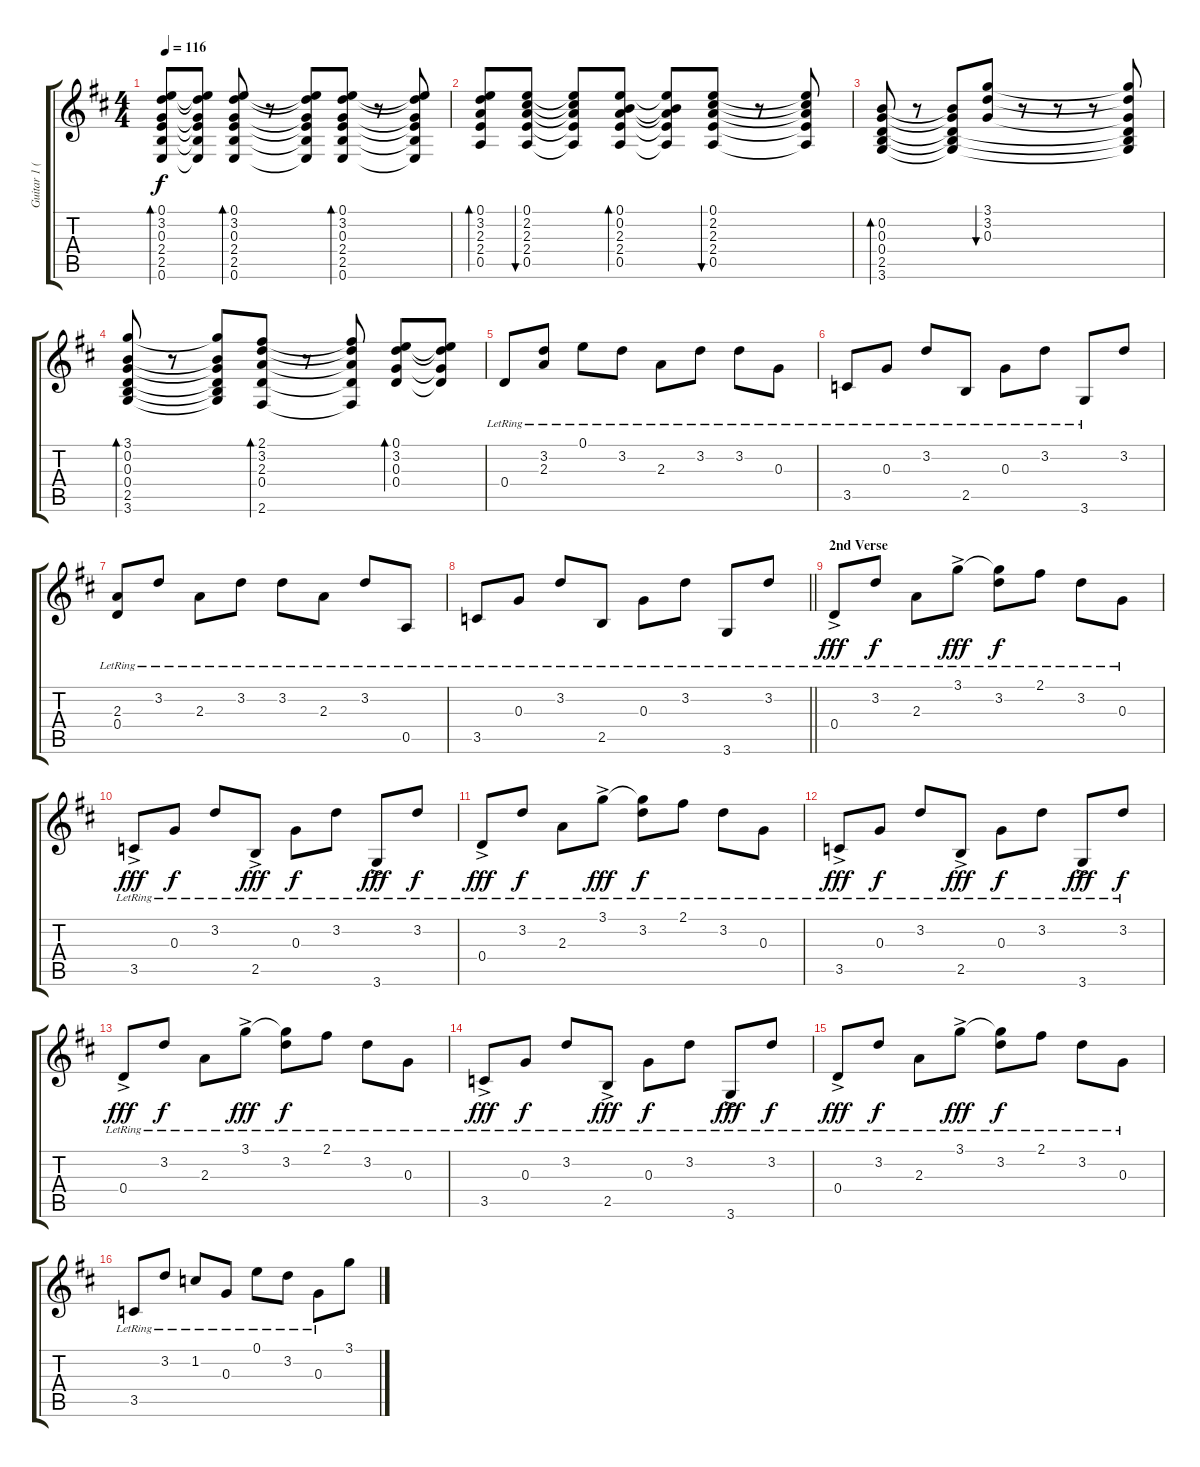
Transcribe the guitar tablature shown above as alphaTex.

\track ("Guitar 1 (Steel)" "Guitar 1 (") {instrument acousticguitarsteel}
\staff {score tabs}
\tuning (E4 B3 G3 D3 A2 E2) {hide}
\ts (4 4)
\tempo 116
\clef g2
\ks d
(0.1 3.2 0.3 2.4 2.5 0.6).8{bd 120 dy f} (0.1{t} 3.2{t} 0.3{t} 2.4{t} 2.5{t} 0.6{t}).8 (0.1 3.2 0.3 2.4 2.5 0.6).8{bd 120} r.8 (0.1{t} 3.2{t} 0.3{t} 2.4{t} 2.5{t} 0.6{t}).8 (0.1 3.2 0.3 2.4 2.5 0.6).8{bd 120} r.8 (0.1{t} 3.2{t} 0.3{t} 2.4{t} 2.5{t} 0.6{t}).8 |
(0.1 3.2 2.3 2.4 0.5).8{bd 120} (0.1 2.2 2.3 2.4 0.5).8{bu 120} (0.1{t} 2.2{t} 2.3{t} 2.4{t} 0.5{t}).8 (0.1 0.2 2.3 2.4 0.5).8{bd 120} (0.1{t} 0.2{t} 2.3{t} 2.4{t} 0.5{t}).8 (0.1 2.2 2.3 2.4 0.5).8{bu 120} r.8 (0.1{t} 2.2{t} 2.3{t} 2.4{t} 0.5{t}).8 |
(0.2 0.3 0.4 2.5 3.6).8{bd 120} r.8 (0.2{t} 0.3{t} 0.4{t} 2.5{t} 3.6{t}).8 (3.1 3.2 0.3).8{bu 120} r.8 r.8 r.8 (3.1{t} 3.2{t} 0.3{t} 0.4{t} 2.5{t} 3.6{t}).8 |
(3.1 0.2 0.3 0.4 2.5 3.6).8{bd 120} r.8 (3.1{t} 0.2{t} 0.3{t} 0.4{t} 2.5{t} 3.6{t}).8 (2.1 3.2 2.3 0.4 2.6).8{bd 120} r.8 (2.1{t} 3.2{t} 2.3{t} 0.4{t} 2.6{t}).8 (0.1 3.2 0.3 0.4).8{bd 120} (0.1{t} 3.2{t} 0.3{t} 0.4{t}).8 |
0.4{lr}.8 (3.2{lr} 2.3{lr}).8 0.1{lr}.8 3.2{lr}.8 2.3{lr}.8 3.2{lr}.8 3.2{lr}.8 0.3{lr}.8 |
3.5{lr}.8 0.3{lr}.8 3.2{lr}.8 2.5{lr}.8 0.3{lr}.8 3.2{lr}.8 3.6{lr}.8 3.2.8 |
(2.3{lr} 0.4{lr}).8 3.2{lr}.8 2.3{lr}.8 3.2{lr}.8 3.2{lr}.8 2.3{lr}.8 3.2{lr}.8 0.5{lr}.8 |
\barLineRight lightlight
3.5{lr}.8 0.3{lr}.8 3.2{lr}.8 2.5{lr}.8 0.3{lr}.8 3.2{lr}.8 3.6{lr}.8 3.2{lr}.8 |
\section ("" "2nd Verse")
0.4{ac lr}.8{dy fff} 3.2{lr}.8{dy f} 2.3{lr}.8 3.1{ac lr}.8{dy fff} (3.1{t} 3.2{lr}).8{dy f} 2.1{lr}.8 3.2{lr}.8 0.3{lr}.8 |
3.5{ac lr}.8{dy fff} 0.3{lr}.8{dy f} 3.2{lr}.8 2.5{ac lr}.8{dy fff} 0.3{lr}.8{dy f} 3.2{lr}.8 3.6{ac lr}.8{dy fff} 3.2{lr}.8{dy f} |
0.4{ac lr}.8{dy fff} 3.2{lr}.8{dy f} 2.3{lr}.8 3.1{ac lr}.8{dy fff} (3.1{t} 3.2{lr}).8{dy f} 2.1{lr}.8 3.2{lr}.8 0.3{lr}.8 |
3.5{ac lr}.8{dy fff} 0.3{lr}.8{dy f} 3.2{lr}.8 2.5{ac lr}.8{dy fff} 0.3{lr}.8{dy f} 3.2{lr}.8 3.6{ac lr}.8{dy fff} 3.2{lr}.8{dy f} |
0.4{ac lr}.8{dy fff} 3.2{lr}.8{dy f} 2.3{lr}.8 3.1{ac lr}.8{dy fff} (3.1{t} 3.2{lr}).8{dy f} 2.1{lr}.8 3.2{lr}.8 0.3{lr}.8 |
3.5{ac lr}.8{dy fff} 0.3{lr}.8{dy f} 3.2{lr}.8 2.5{ac lr}.8{dy fff} 0.3{lr}.8{dy f} 3.2{lr}.8 3.6{ac lr}.8{dy fff} 3.2{lr}.8{dy f} |
0.4{ac lr}.8{dy fff} 3.2{lr}.8{dy f} 2.3{lr}.8 3.1{ac lr}.8{dy fff} (3.1{t} 3.2{lr}).8{dy f} 2.1{lr}.8 3.2{lr}.8 0.3{lr}.8 |
3.5{lr}.8 3.2{lr}.8 1.2{lr}.8 0.3{lr}.8 0.1{lr}.8 3.2{lr}.8 0.3{lr}.8 3.1.8
